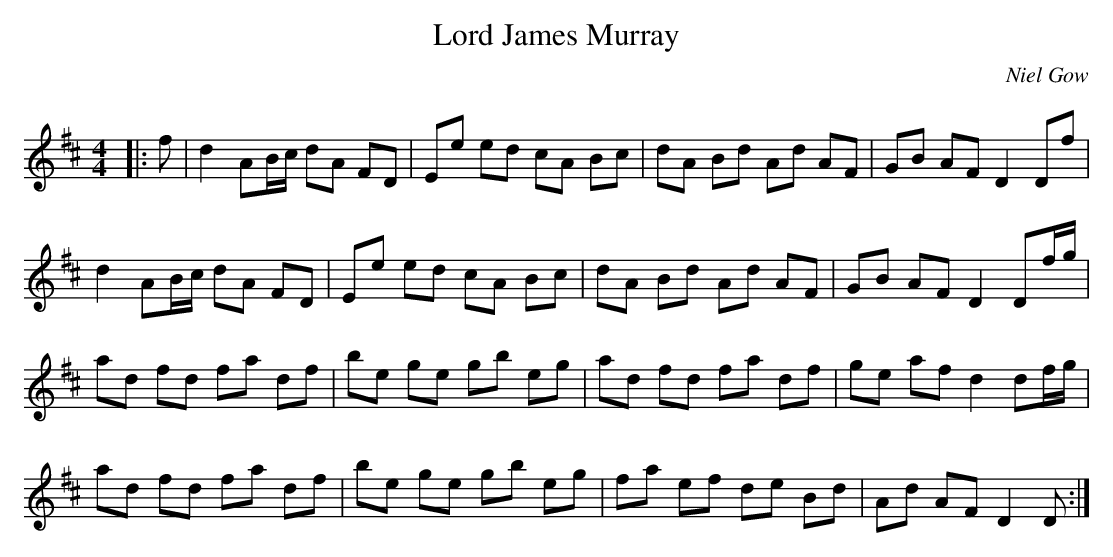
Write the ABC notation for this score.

X:1
T: Lord James Murray
C:Niel Gow
Q: 232
K:D
M:4/4
L:1/8
|:f|d2 AB1/2c1/2 dA FD|Ee ed cA Bc|dA Bd Ad AF|GB AF D2 Df|
d2 AB1/2c1/2 dA FD|Ee ed cA Bc|dA Bd Ad AF|GB AF D2 Df1/2g1/2|
ad fd fa df|be ge gb eg|ad fd fa df|ge af d2 df1/2g1/2|
ad fd fa df|be ge gb eg|fa ef de Bd|Ad AF D2 D:|
